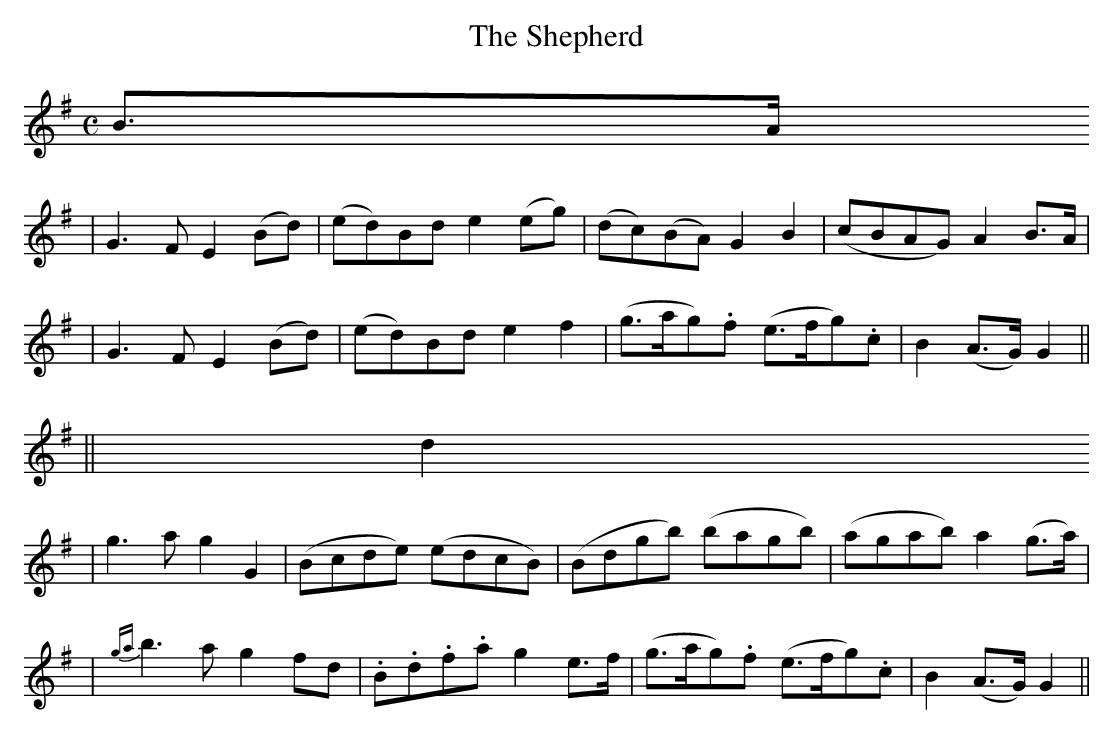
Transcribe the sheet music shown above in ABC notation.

X:1
T: The Shepherd
M: C
L: 1/8
K: G
B>A
| G3F E2(Bd) | (ed)Bd e2(eg) | (dc)(BA) G2B2 | (cBAG) A2B>A |
| G3F E2(Bd) | (ed)Bd e2f2 | (g>ag).f (e>fg).c | B2(A>G) G2 ||
|| d2
| g3a g2G2 | (Bcde) (edcB) | (Bdgb) (bagb) | (agab) a2(g>a) |
| {ga}b3a g2fd | .B.d.f.a g2e>f | (g>ag).f (e>fg).c | B2(A>G) G2 ||
